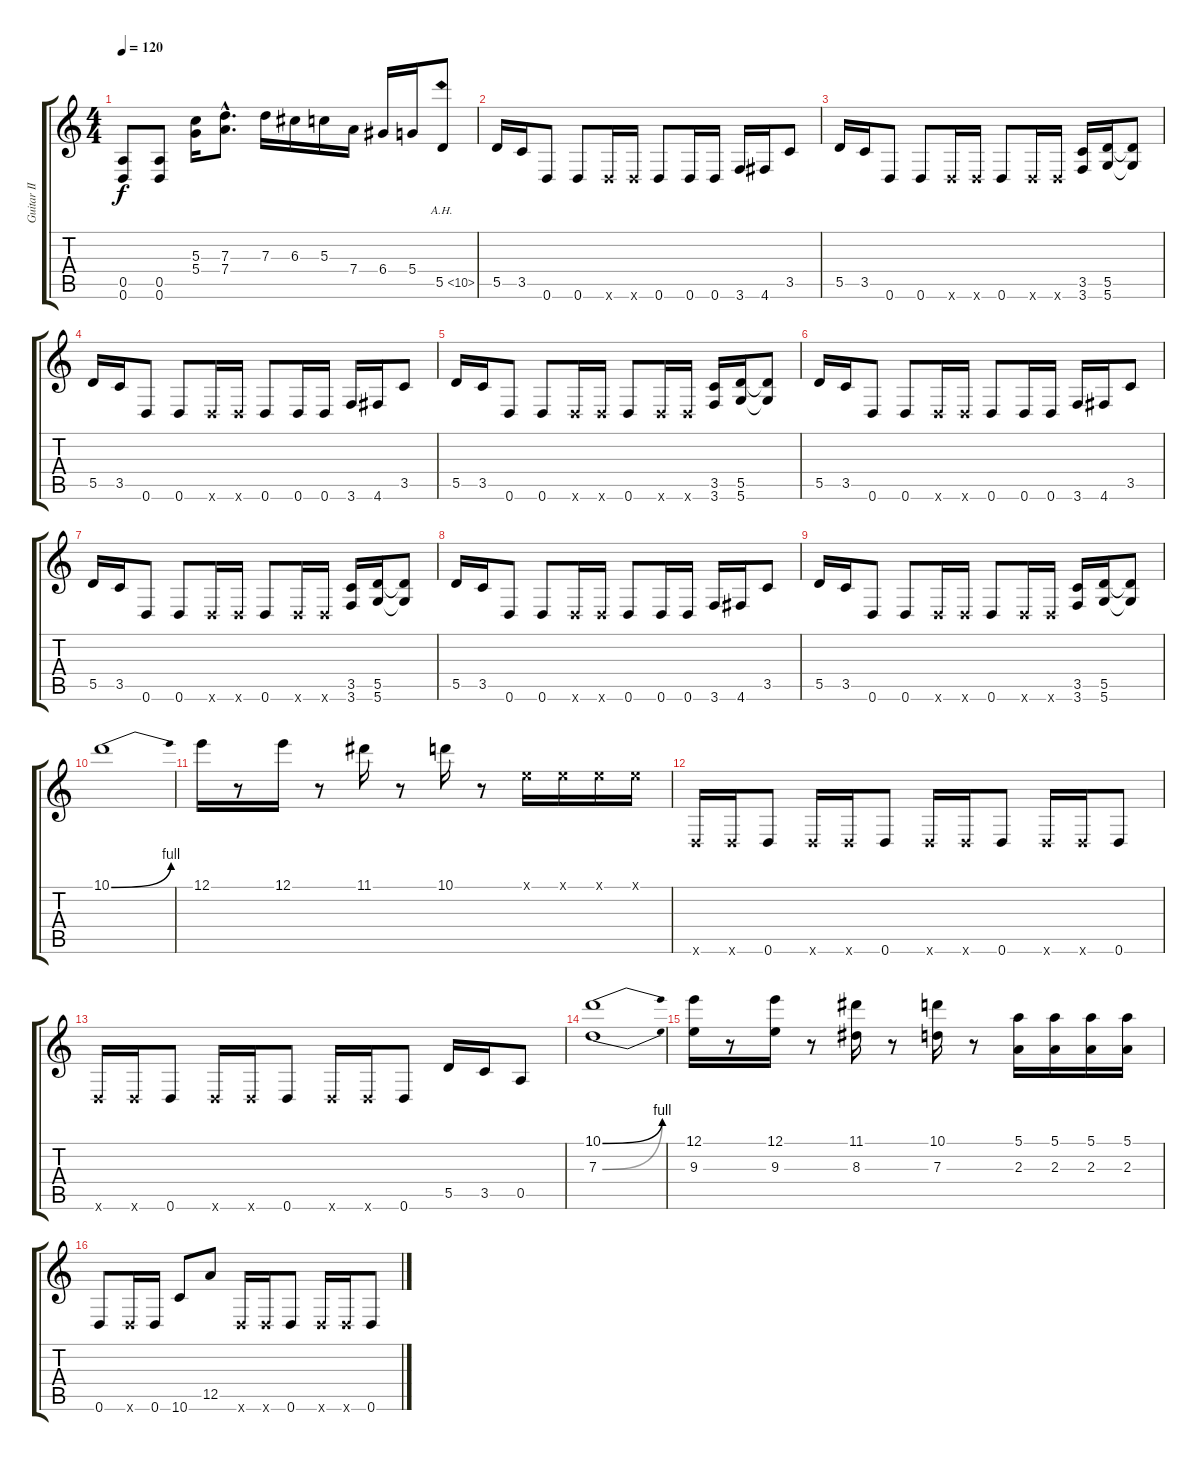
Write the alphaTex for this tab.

\track ("Guitar II" "Guitar II") {instrument overdrivenguitar}
\staff {score tabs}
\tuning (E4 B3 G3 D3 A2 D2) {hide}
\ts (4 4)
\tempo 120
\clef g2
\ks c
(0.5 0.6).8{dy f} (0.5 0.6).8 (5.3 5.4).16 (7.3{hac} 7.4{hac}).8{d} 7.3.16 6.3.16 5.3.16 7.4.16 6.4.16 5.4.16 5.5{ah 5}.8 |
5.5.16 3.5.16 0.6.8 0.6.8 0.6{x}.16 0.6{x}.16 0.6.8 0.6.16 0.6.16 3.6.16 4.6.16 3.5.8 |
5.5.16 3.5.16 0.6.8 0.6.8 0.6{x}.16 0.6{x}.16 0.6.8 0.6{x}.16 0.6{x}.16 (3.5 3.6).16 (5.5 5.6).16 (5.5{t} 5.6{t}).8 |
5.5.16 3.5.16 0.6.8 0.6.8 0.6{x}.16 0.6{x}.16 0.6.8 0.6.16 0.6.16 3.6.16 4.6.16 3.5.8 |
5.5.16 3.5.16 0.6.8 0.6.8 0.6{x}.16 0.6{x}.16 0.6.8 0.6{x}.16 0.6{x}.16 (3.5 3.6).16 (5.5 5.6).16 (5.5{t} 5.6{t}).8 |
5.5.16 3.5.16 0.6.8 0.6.8 0.6{x}.16 0.6{x}.16 0.6.8 0.6.16 0.6.16 3.6.16 4.6.16 3.5.8 |
5.5.16 3.5.16 0.6.8 0.6.8 0.6{x}.16 0.6{x}.16 0.6.8 0.6{x}.16 0.6{x}.16 (3.5 3.6).16 (5.5 5.6).16 (5.5{t} 5.6{t}).8 |
5.5.16 3.5.16 0.6.8 0.6.8 0.6{x}.16 0.6{x}.16 0.6.8 0.6.16 0.6.16 3.6.16 4.6.16 3.5.8 |
5.5.16 3.5.16 0.6.8 0.6.8 0.6{x}.16 0.6{x}.16 0.6.8 0.6{x}.16 0.6{x}.16 (3.5 3.6).16 (5.5 5.6).16 (5.5{t} 5.6{t}).8 |
10.1{be (bend 0 0 60 4)}.1 |
12.1.16 r.8 12.1.16 r.8 11.1.16 r.8 10.1.16 r.8 0.1{x}.16 0.1{x}.16 0.1{x}.16 0.1{x}.16 |
0.6{x}.16 0.6{x}.16 0.6.8 0.6{x}.16 0.6{x}.16 0.6.8 0.6{x}.16 0.6{x}.16 0.6.8 0.6{x}.16 0.6{x}.16 0.6.8 |
0.6{x}.16 0.6{x}.16 0.6.8 0.6{x}.16 0.6{x}.16 0.6.8 0.6{x}.16 0.6{x}.16 0.6.8 5.5.16 3.5.16 0.5.8 |
(10.1{be (bend 0 0 60 4)} 7.3{be (bend 0 0 60 4)}).1 |
(12.1 9.3).16 r.8 (12.1 9.3).16 r.8 (11.1 8.3).16 r.8 (10.1 7.3).16 r.8 (5.1 2.3).16 (5.1 2.3).16 (5.1 2.3).16 (5.1 2.3).16 |
0.6.8 0.6{x}.16 0.6.16 10.6.8 12.5.8 0.6{x}.16 0.6{x}.16 0.6.8 0.6{x}.16 0.6{x}.16 0.6.8
